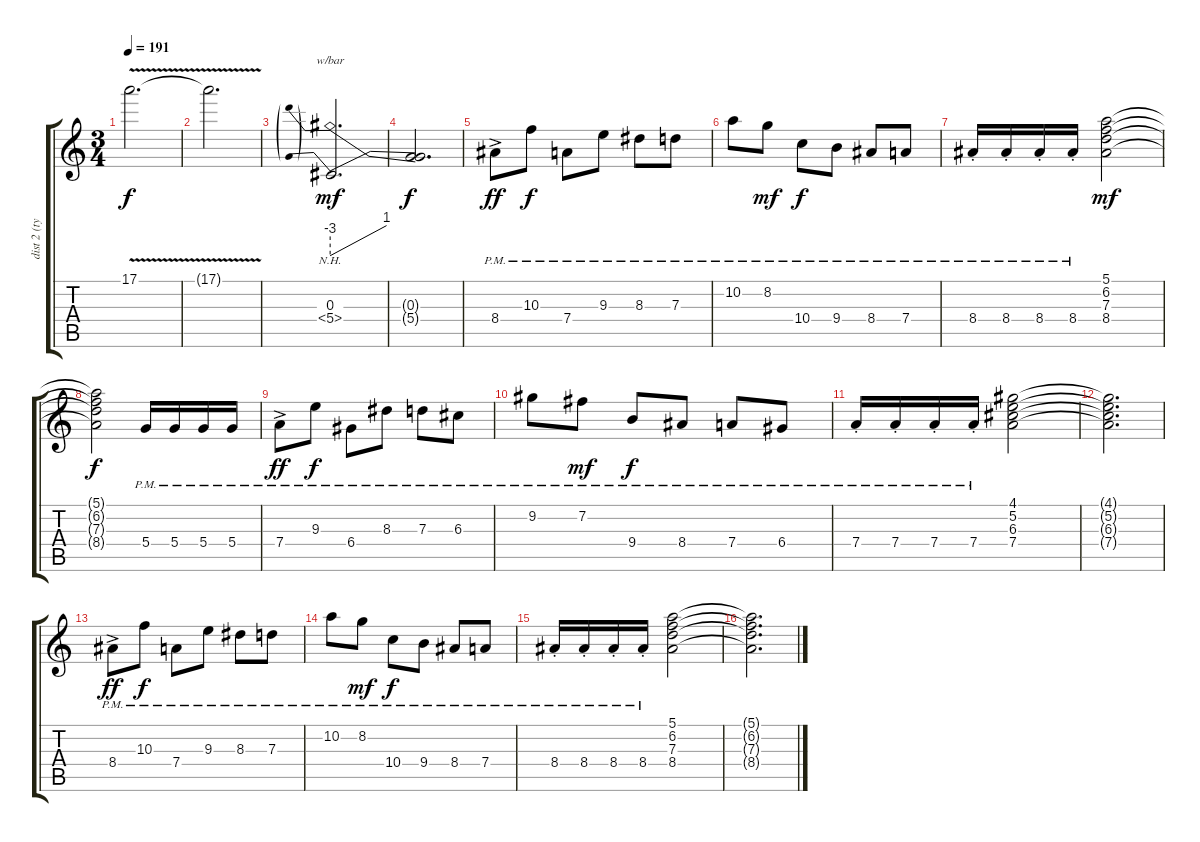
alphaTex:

\track ("dist 2 (tymon)" "dist 2 (ty") {instrument distortionguitar}
\staff {score tabs}
\tuning (E4 B3 G3 D3 A2 E2) {hide}
\ts (3 4)
\tempo 191
\clef g2
\ks c
17.1{v}.2{d dy f} |
17.1{t}.2{d} |
(0.3 5.4{nh}).2{d tbe (predivedive default 0 -12 60 4) dy mf balance 8} |
(0.3{t} 5.4{t}).2{d dy f} |
8.4{ac pm}.8{dy ff volume 15} 10.3{pm}.8{dy f} 7.4{pm}.8 9.3{pm}.8 8.3{pm}.8 7.3{pm}.8 |
10.2{pm}.8 8.2{pm}.8{dy mf} 10.4{pm}.8{dy f} 9.4{pm}.8 8.4{pm}.8 7.4{pm}.8 |
8.4{pm st}.16 8.4{pm st}.16 8.4{pm st}.16 8.4{pm st}.16 (5.1 6.2 7.3 8.4).2{dy mf volume 11} |
(5.1{t} 6.2{t} 7.3{t} 8.4{t}).2{dy f} 5.4{pm}.16 5.4{pm}.16 5.4{pm}.16 5.4{pm}.16 |
7.4{ac pm}.8{dy ff volume 14} 9.3{pm}.8{dy f} 6.4{pm}.8 8.3{pm}.8 7.3{pm}.8 6.3{pm}.8 |
9.2{pm}.8 7.2{pm}.8{dy mf} 9.4{pm}.8{dy f} 8.4{pm}.8 7.4{pm}.8 6.4{pm}.8 |
7.4{pm st}.16 7.4{pm st}.16 7.4{pm st}.16 7.4{pm st}.16 (4.1 5.2 6.3 7.4).2{volume 11} |
(4.1{t} 5.2{t} 6.3{t} 7.4{t}).2{d} |
8.4{ac pm}.8{dy ff volume 14} 10.3{pm}.8{dy f} 7.4{pm}.8 9.3{pm}.8 8.3{pm}.8 7.3{pm}.8 |
10.2{pm}.8 8.2{pm}.8{dy mf} 10.4{pm}.8{dy f} 9.4{pm}.8 8.4{pm}.8 7.4{pm}.8 |
8.4{pm st}.16 8.4{pm st}.16 8.4{pm st}.16 8.4{pm st}.16 (5.1 6.2 7.3 8.4).2{volume 11} |
(5.1{t} 6.2{t} 7.3{t} 8.4{t}).2{d}
